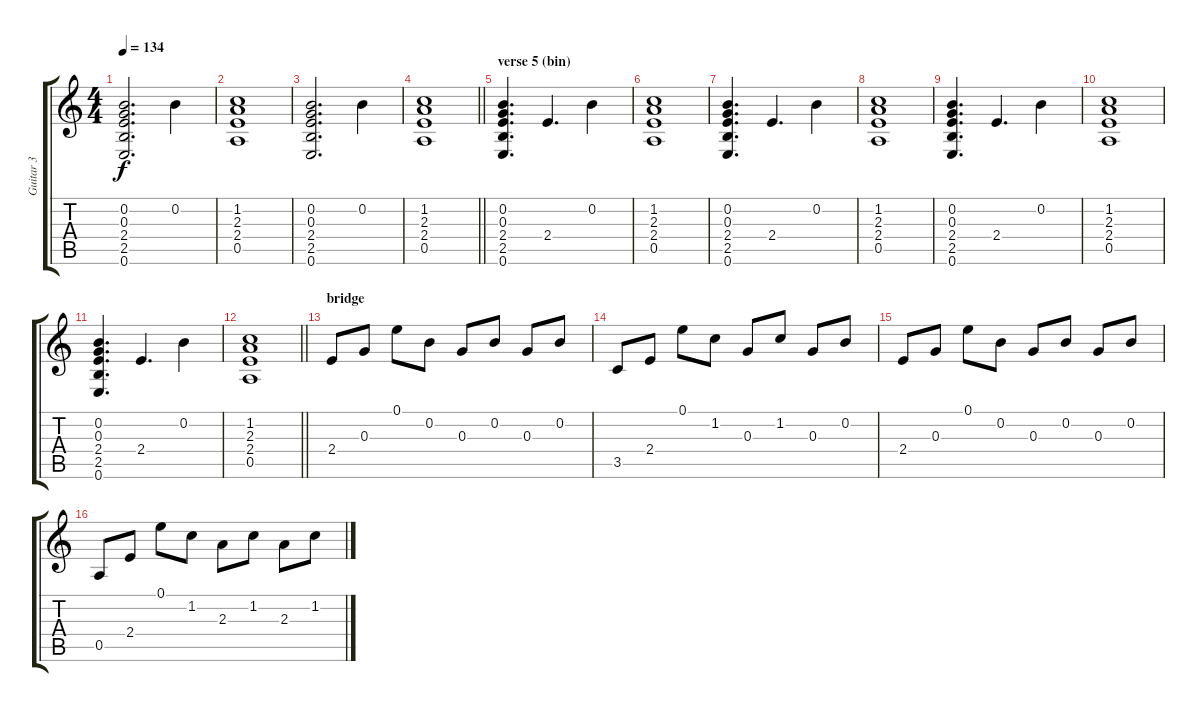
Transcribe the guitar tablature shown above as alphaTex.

\track ("Guitar 3" "Guitar 3") {instrument acousticguitarnylon}
\staff {score tabs}
\tuning (E4 B3 G3 D3 A2 E2) {hide}
\ts (4 4)
\tempo 134
\clef g2
\ks c
(0.2 0.3 2.4 2.5 0.6).2{d dy f} 0.2.4 |
(1.2 2.3 2.4 0.5).1 |
(0.2 0.3 2.4 2.5 0.6).2{d} 0.2.4 |
\barLineRight lightlight
(1.2 2.3 2.4 0.5).1 |
\section ("" "verse 5 (bin)")
(0.2 0.3 2.4 2.5 0.6).4{d} 2.4.4{d} 0.2.4 |
(1.2 2.3 2.4 0.5).1 |
(0.2 0.3 2.4 2.5 0.6).4{d} 2.4.4{d} 0.2.4 |
(1.2 2.3 2.4 0.5).1 |
(0.2 0.3 2.4 2.5 0.6).4{d} 2.4.4{d} 0.2.4 |
(1.2 2.3 2.4 0.5).1 |
(0.2 0.3 2.4 2.5 0.6).4{d} 2.4.4{d} 0.2.4 |
\barLineRight lightlight
(1.2 2.3 2.4 0.5).1 |
\section ("" "bridge")
2.4.8 0.3.8 0.1.8 0.2.8 0.3.8 0.2.8 0.3.8 0.2.8 |
3.5.8 2.4.8 0.1.8 1.2.8 0.3.8 1.2.8 0.3.8 0.2.8 |
2.4.8 0.3.8 0.1.8 0.2.8 0.3.8 0.2.8 0.3.8 0.2.8 |
0.5.8 2.4.8 0.1.8 1.2.8 2.3.8 1.2.8 2.3.8 1.2.8
